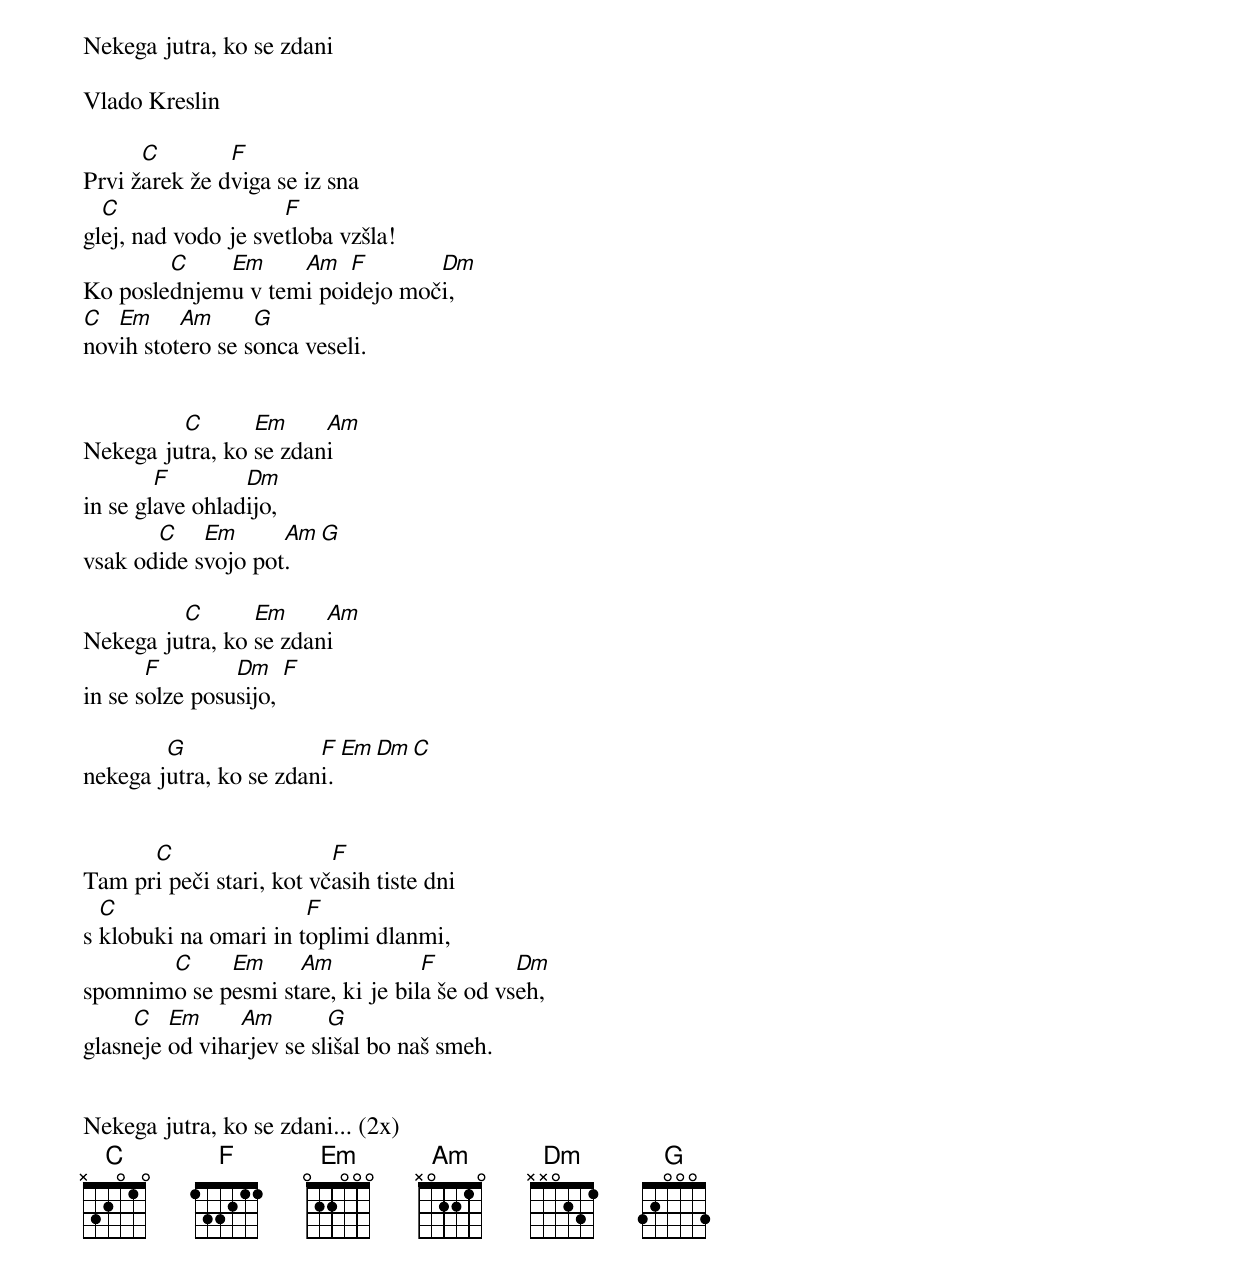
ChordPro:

Nekega jutra, ko se zdani

Vlado Kreslin

Prvi ž[C]arek že d[F]viga se iz sna
gl[C]ej, nad vodo je sve[F]tloba vzšla!
Ko posle[C]dnjem[Em]u v tem[Am]i poi[F]dejo moč[Dm]i,
[C]nov[Em]ih stot[Am]ero se s[G]onca veseli.


Nekega ju[C]tra, ko [Em]se zdan[Am]i
in se gl[F]ave ohlad[Dm]ijo,
vsak od[C]ide s[Em]vojo pot[Am G].

Nekega ju[C]tra, ko [Em]se zdan[Am]i
in se s[F]olze posu[Dm]sijo, [F]

nekega j[G]utra, ko se zdan[F]i. [Em Dm C]


Tam pr[C]i peči stari, kot vč[F]asih tiste dni
s [C]klobuki na omari in t[F]oplimi dlanmi,
spomnim[C]o se p[Em]esmi st[Am]are, ki je bil[F]a še od vs[Dm]eh,
glasn[C]eje [Em]od viha[Am]rjev se sl[G]išal bo naš smeh.


Nekega jutra, ko se zdani... (2x)
